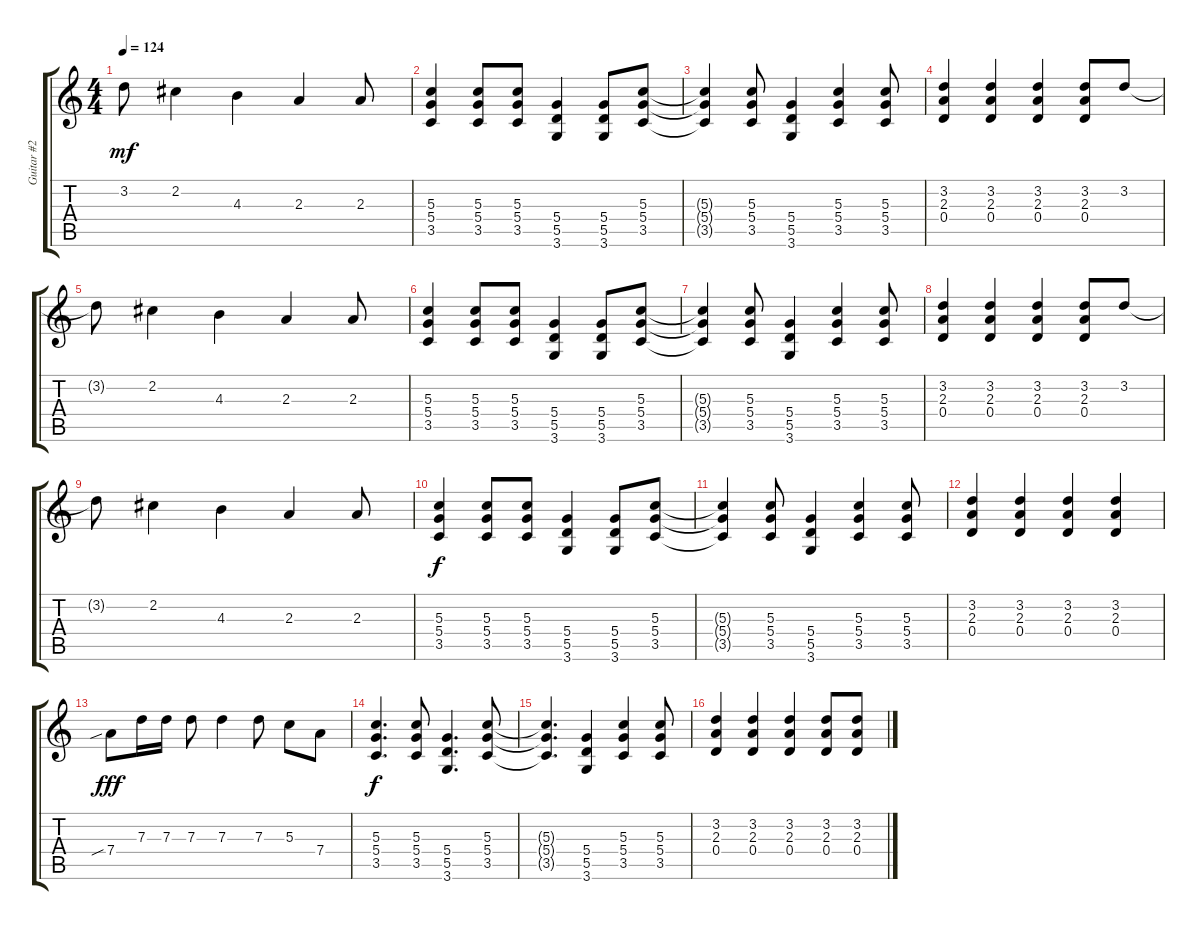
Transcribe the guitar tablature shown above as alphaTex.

\track ("Guitar #2" "Guitar #2") {instrument distortionguitar}
\staff {score tabs}
\tuning (E4 B3 G3 D3 A2 E2) {hide}
\ts (4 4)
\tempo 124
\clef g2
\ks c
3.2{t}.8{dy mf} 2.2.4 4.3.4 2.3.4 2.3.8 |
(5.3 5.4 3.5).4 (5.3 5.4 3.5).8 (5.3 5.4 3.5).8 (5.4 5.5 3.6).4 (5.4 5.5 3.6).8 (5.3 5.4 3.5).8 |
(5.3{t} 5.4{t} 3.5{t}).4 (5.3 5.4 3.5).8 (5.4 5.5 3.6).4 (5.3 5.4 3.5).4 (5.3 5.4 3.5).8 |
(3.2 2.3 0.4).4 (3.2 2.3 0.4).4 (3.2 2.3 0.4).4 (3.2 2.3 0.4).8 3.2.8 |
3.2{t}.8 2.2.4 4.3.4 2.3.4 2.3.8 |
(5.3 5.4 3.5).4 (5.3 5.4 3.5).8 (5.3 5.4 3.5).8 (5.4 5.5 3.6).4 (5.4 5.5 3.6).8 (5.3 5.4 3.5).8 |
(5.3{t} 5.4{t} 3.5{t}).4 (5.3 5.4 3.5).8 (5.4 5.5 3.6).4 (5.3 5.4 3.5).4 (5.3 5.4 3.5).8 |
(3.2 2.3 0.4).4 (3.2 2.3 0.4).4 (3.2 2.3 0.4).4 (3.2 2.3 0.4).8 3.2.8 |
3.2{t}.8 2.2.4 4.3.4 2.3.4 2.3.8 |
(5.3 5.4 3.5).4{dy f} (5.3 5.4 3.5).8 (5.3 5.4 3.5).8 (5.4 5.5 3.6).4 (5.4 5.5 3.6).8 (5.3 5.4 3.5).8 |
(5.3{t} 5.4{t} 3.5{t}).4 (5.3 5.4 3.5).8 (5.4 5.5 3.6).4 (5.3 5.4 3.5).4 (5.3 5.4 3.5).8 |
(3.2 2.3 0.4).4 (3.2 2.3 0.4).4 (3.2 2.3 0.4).4 (3.2 2.3 0.4).4 |
7.4{sib}.8{dy fff} 7.3.16 7.3.16 7.3.8 7.3.4 7.3.8 5.3.8 7.4.8 |
(5.3 5.4 3.5).4{d dy f} (5.3 5.4 3.5).8 (5.4 5.5 3.6).4{d} (5.3 5.4 3.5).8 |
(5.3{t} 5.4{t} 3.5{t}).4{d} (5.4 5.5 3.6).4 (5.3 5.4 3.5).4 (5.3 5.4 3.5).8 |
(3.2 2.3 0.4).4 (3.2 2.3 0.4).4 (3.2 2.3 0.4).4 (3.2 2.3 0.4).8 (3.2 2.3 0.4).8
